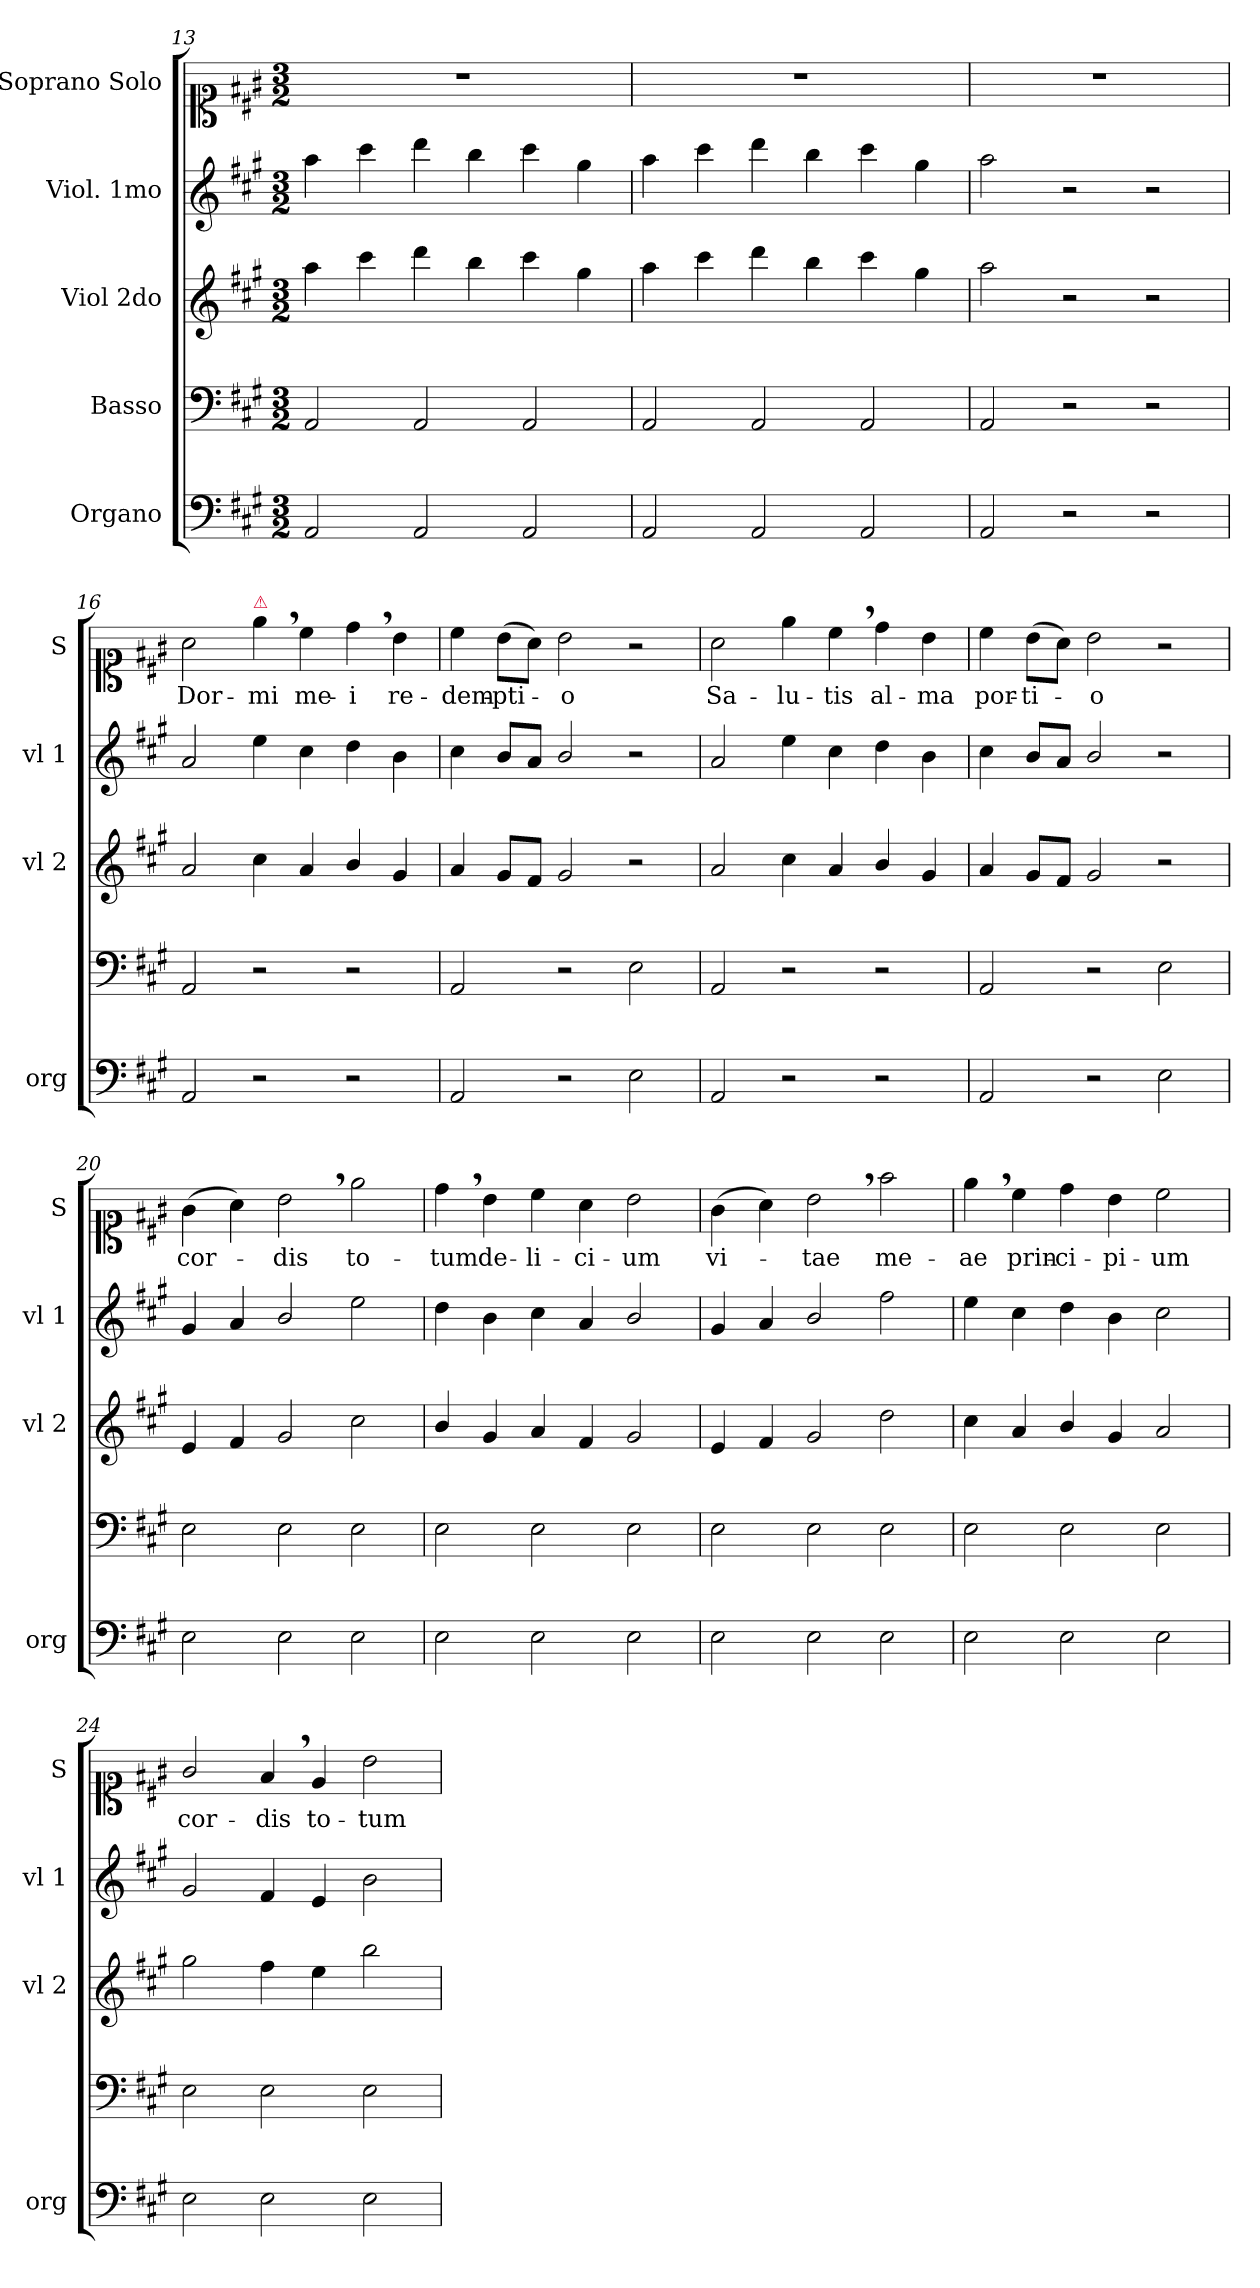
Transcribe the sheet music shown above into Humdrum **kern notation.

**kern	**dynam	**kern	**kern	**dynam	**kern	**dynam	**kern	**text
*part5	*part5	*part4	*part3	*part3	*part2	*part2	*part1	*part1
*staff5	*staff5	*staff4	*staff3	*staff3	*staff2	*staff2	*staff1	*staff1
*I"Organo	*	*I"Basso	*I"Viol 2do	*	*I"Viol. 1mo	*	*I"Soprano Solo	*
*I'org	*	*	*I'vl 2	*	*I'vl 1	*	*I'S	*
*clefF4	*	*clefF4	*clefG2	*	*clefG2	*	*clefC1	*
*k[f#c#g#]	*	*k[f#c#g#]	*k[f#c#g#]	*	*k[f#c#g#]	*	*k[f#c#g#]	*
*A:	*	*A:	*A:	*	*A:	*	*A:	*
*M3/2	*	*M3/2	*M3/2	*	*M3/2	*	*M3/2	*
=13	=13	=13	=13	=13	=13	=13	=13	=13
2AA/	.	2AA/	4aa\	.	4aa\	.	1.r	.
.	.	.	4ccc#\	.	4ccc#\	.	.	.
2AA/	.	2AA/	4ddd\	.	4ddd\	.	.	.
.	.	.	4bb\	.	4bb\	.	.	.
2AA/	.	2AA/	4ccc#\	.	4ccc#\	.	.	.
.	.	.	4gg#\	.	4gg#\	.	.	.
=14	=14	=14	=14	=14	=14	=14	=14	=14
2AA/	.	2AA/	4aa\	.	4aa\	.	1.r	.
.	.	.	4ccc#\	.	4ccc#\	.	.	.
2AA/	.	2AA/	4ddd\	.	4ddd\	.	.	.
.	.	.	4bb\	.	4bb\	.	.	.
2AA/	.	2AA/	4ccc#\	.	4ccc#\	.	.	.
.	.	.	4gg#\	.	4gg#\	.	.	.
=15	=15	=15	=15	=15	=15	=15	=15	=15
2AA/	.	2AA/	2aa\	.	2aa\	.	1.r	.
2r	.	2r	2r	.	2r	.	.	.
2r	.	2r	2r	.	2r	.	.	.
=16	=16	=16	=16	=16	=16	=16	=16	=16
!	!LO:DY:b	!	!	!LO:DY:b	!	!LO:DY:b	!	!
2AA/	Piano	2AA/	2a/	Piano	2a/	Piano	2a\	Dor-
!	!	!	!	!	!	!	!LO:TX:a:color=crimson:t=⚠	!
2r	.	2r	4cc#\	.	4ee\	.	4ee,<\	-mi
.	.	.	4a/	.	4cc#\	.	4cc#\	me-
2r	.	2r	4b/	.	4dd\	.	4dd,<\	-i
.	.	.	4g#/	.	4b\	.	4b\	re-
=17	=17	=17	=17	=17	=17	=17	=17	=17
2AA/	.	2AA/	4a/	.	4cc#\	.	4cc#\	-dem-
.	.	.	8g#/L	.	8b/L	.	(8b\L	-pti-
.	.	.	8f#/J	.	8a/J	.	8a\J)	.
2r	.	2r	2g#/	.	2b/	.	2b\	-o
2E\	.	2E\	2r	.	2r	.	2r	.
=18	=18	=18	=18	=18	=18	=18	=18	=18
2AA/	.	2AA/	2a/	.	2a/	.	2a\	Sa-
2r	.	2r	4cc#\	.	4ee\	.	4ee\	-lu-
.	.	.	4a/	.	4cc#\	.	4cc#,<\	-tis
2r	.	2r	4b/	.	4dd\	.	4dd\	al-
.	.	.	4g#/	.	4b\	.	4b\	-ma
=19	=19	=19	=19	=19	=19	=19	=19	=19
2AA/	.	2AA/	4a/	.	4cc#\	.	4cc#\	por-
.	.	.	8g#/L	.	8b/L	.	(8b\L	-ti-
.	.	.	8f#/J	.	8a/J	.	8a\J)	.
2r	.	2r	2g#/	.	2b/	.	2b\	-o
2E\	.	2E\	2r	.	2r	.	2r	.
=20	=20	=20	=20	=20	=20	=20	=20	=20
2E\	.	2E\	4e/	.	4g#/	.	(4g#\	cor-
.	.	.	4f#/	.	4a/	.	4a\)	.
2E\	.	2E\	2g#/	.	2b/	.	2b,<\	-dis
2E\	.	2E\	2cc#\	.	2ee\	.	2ee\	to-
=21	=21	=21	=21	=21	=21	=21	=21	=21
2E\	.	2E\	4b/	.	4dd\	.	4dd,<\	-tum
.	.	.	4g#/	.	4b\	.	4b\	de-
2E\	.	2E\	4a/	.	4cc#\	.	4cc#\	-li-
.	.	.	4f#/	.	4a/	.	4a\	-ci-
2E\	.	2E\	2g#/	.	2b/	.	2b\	-um
=22	=22	=22	=22	=22	=22	=22	=22	=22
2E\	.	2E\	4e/	.	4g#/	.	(4g#\	vi-
.	.	.	4f#/	.	4a/	.	4a\)	.
2E\	.	2E\	2g#/	.	2b/	.	2b,<\	-tae
2E\	.	2E\	2dd\	.	2ff#\	.	2ff#\	me-
=23	=23	=23	=23	=23	=23	=23	=23	=23
2E\	.	2E\	4cc#\	.	4ee\	.	4ee,<\	-ae
.	.	.	4a/	.	4cc#\	.	4cc#\	prin-
2E\	.	2E\	4b/	.	4dd\	.	4dd\	-ci-
.	.	.	4g#/	.	4b\	.	4b\	-pi-
2E\	.	2E\	2a/	.	2cc#\	.	2cc#\	-um
=24	=24	=24	=24	=24	=24	=24	=24	=24
2E\	.	2E\	2gg#\	.	2g#/	.	2g#/	cor-
2E\	.	2E\	4ff#\	.	4f#/	.	4f#,</	-dis
.	.	.	4ee\	.	4e/	.	4e/	to-
2E\	.	2E\	2bb\	.	2b\	.	2b\	-tum
=	=	=	=	=	=	=	=	=
*-	*-	*-	*-	*-	*-	*-	*-	*-
